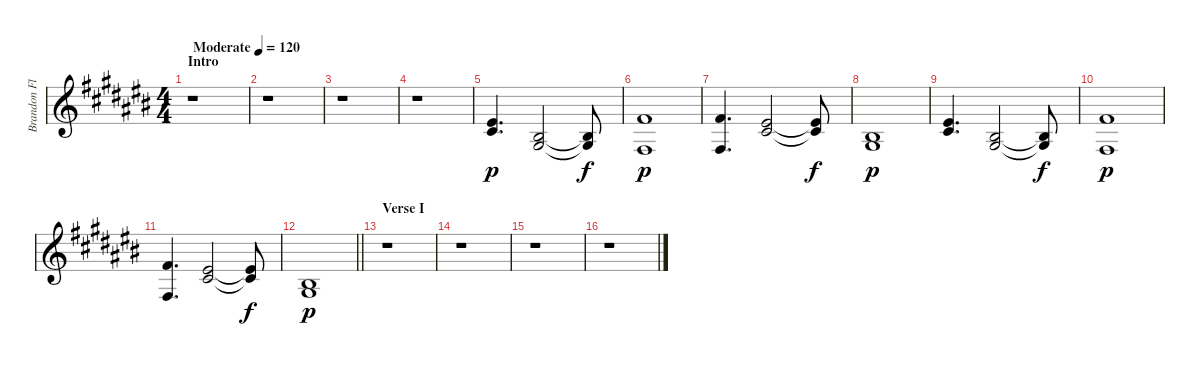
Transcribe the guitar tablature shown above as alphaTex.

\track ("Brandon Flowers' synth" "Brandon Fl") {instrument synthstrings2}
\staff {score}
\tuning (E4 B3 G3 D3 A2 E2) {hide}
\ts (4 4)
\section ("" "Intro")
\tempo (120 "Moderate")
\clef g2
\ks c#
r.1{dy p instrument synthstrings2} |
r.1 |
r.1 |
r.1 |
(1.1 2.2).4{d} (1.2 1.3).2 (1.2{t} 1.3{t}).8{dy f} |
(2.1 4.4).1{dy p} |
(2.1 4.4).4{d} (1.1 2.2).2 (1.1{t} 2.2{t}).8{dy f} |
(1.2 1.3).1{dy p} |
(1.1 2.2).4{d} (1.2 1.3).2 (1.2{t} 1.3{t}).8{dy f} |
(2.1 4.4).1{dy p} |
(2.1 4.4).4{d} (1.1 2.2).2 (1.1{t} 2.2{t}).8{dy f} |
\barLineRight lightlight
(1.2 1.3).1{dy p} |
\section ("" "Verse I")
r.1 |
r.1 |
r.1 |
r.1
